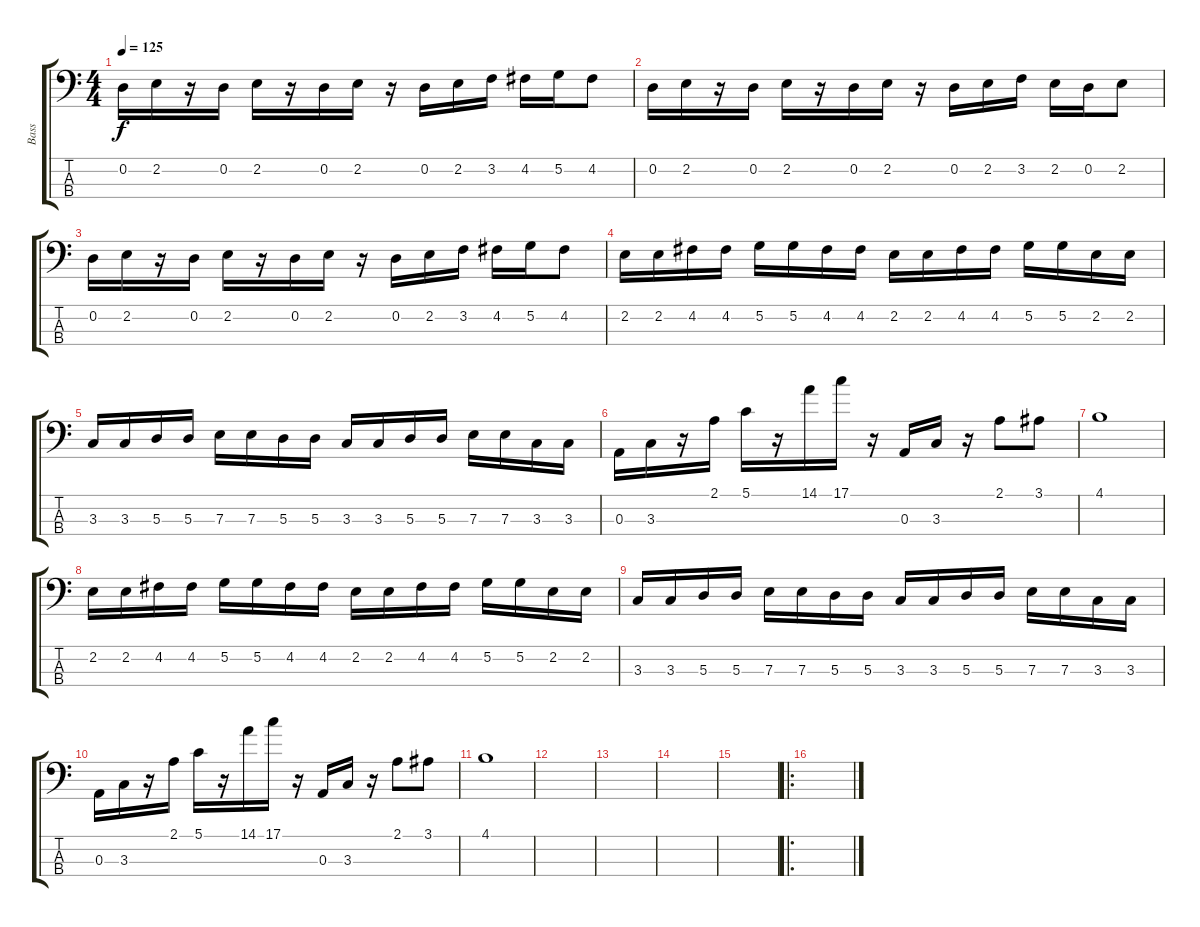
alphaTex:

\track ("Bass" "Bass") {instrument electricbassfinger}
\staff {score tabs}
\tuning (G2 D2 A1 E1) {hide}
\ts (4 4)
\tempo 125
\clef f4
\ks c
0.2.16{dy f} 2.2.16 r.16 0.2.16 2.2.16 r.16 0.2.16 2.2.16 r.16 0.2.16 2.2.16 3.2.16 4.2.16 5.2.16 4.2.8 |
0.2.16 2.2.16 r.16 0.2.16 2.2.16 r.16 0.2.16 2.2.16 r.16 0.2.16 2.2.16 3.2.16 2.2.16 0.2.16 2.2.8 |
0.2.16 2.2.16 r.16 0.2.16 2.2.16 r.16 0.2.16 2.2.16 r.16 0.2.16 2.2.16 3.2.16 4.2.16 5.2.16 4.2.8 |
2.2.16 2.2.16 4.2.16 4.2.16 5.2.16 5.2.16 4.2.16 4.2.16 2.2.16 2.2.16 4.2.16 4.2.16 5.2.16 5.2.16 2.2.16 2.2.16 |
3.3.16 3.3.16 5.3.16 5.3.16 7.3.16 7.3.16 5.3.16 5.3.16 3.3.16 3.3.16 5.3.16 5.3.16 7.3.16 7.3.16 3.3.16 3.3.16 |
0.3.16 3.3.16 r.16 2.1.16 5.1.16 r.16 14.1.16 17.1.16 r.16 0.3.16 3.3.16 r.16 2.1.8 3.1.8 |
4.1.1 |
2.2.16 2.2.16 4.2.16 4.2.16 5.2.16 5.2.16 4.2.16 4.2.16 2.2.16 2.2.16 4.2.16 4.2.16 5.2.16 5.2.16 2.2.16 2.2.16 |
3.3.16 3.3.16 5.3.16 5.3.16 7.3.16 7.3.16 5.3.16 5.3.16 3.3.16 3.3.16 5.3.16 5.3.16 7.3.16 7.3.16 3.3.16 3.3.16 |
0.3.16 3.3.16 r.16 2.1.16 5.1.16 r.16 14.1.16 17.1.16 r.16 0.3.16 3.3.16 r.16 2.1.8 3.1.8 |
4.1.1 |
|
|
|
|
\ro
